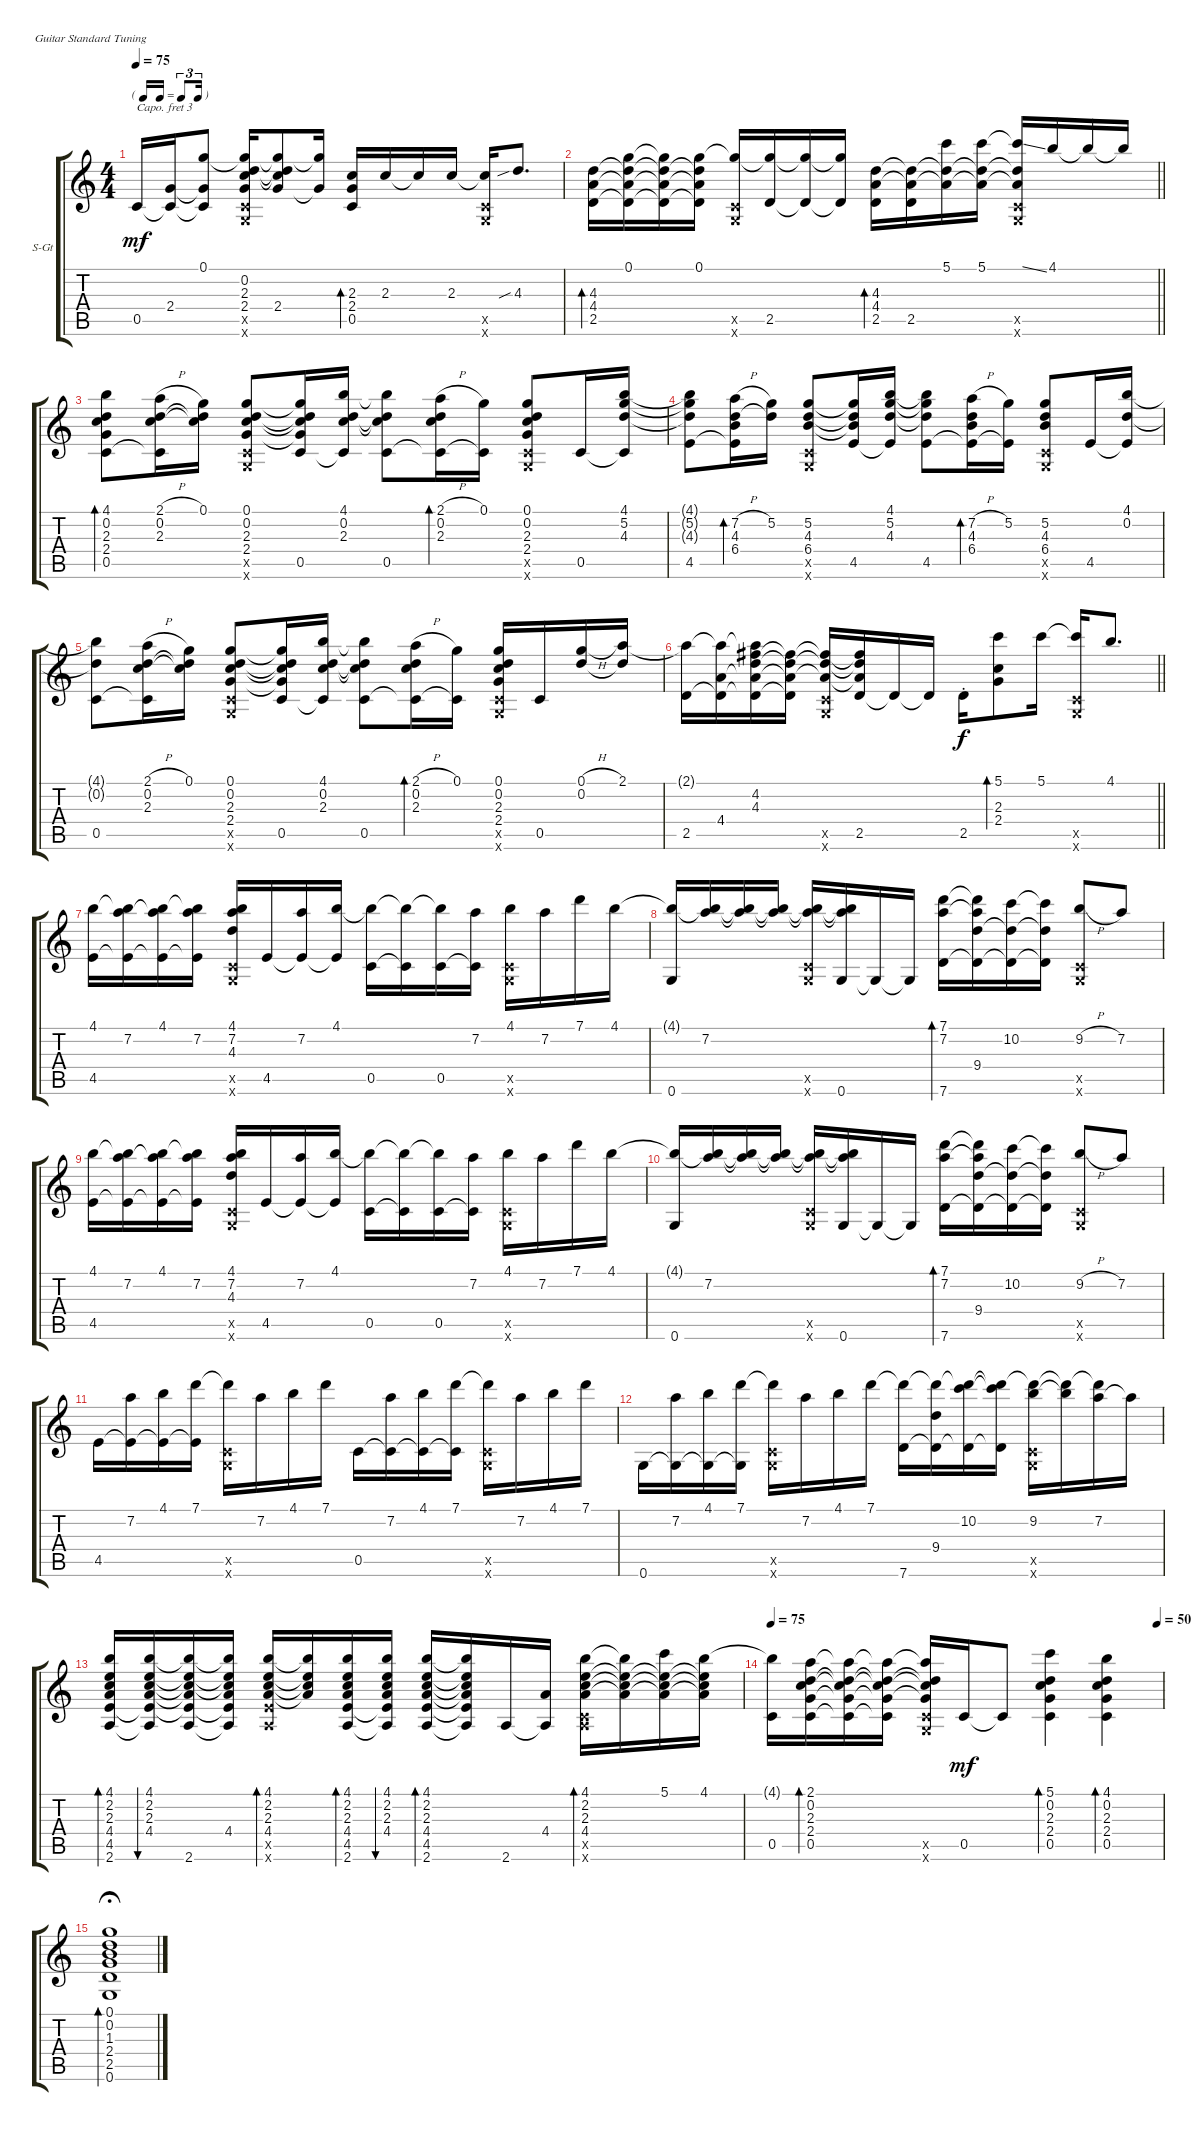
\defaultSystemsLayout 4
\bracketExtendMode groupsimilarinstruments
\firstSystemTrackNameOrientation horizontal
\otherSystemsTrackNameOrientation horizontal
\track ("Steel Guitar" "S-Gt") {instrument acousticguitarsteel}
\staff {score tabs}
\capo 3
\tuning (E4 B3 G3 D3 A2 E2)
\ts (4 4)
\tf triplet16th
\tempo 75
\clef g2
\ks c
0.5.16{dy mf} (2.4 0.5{t}).16 (0.1 2.4{t} 0.5{t}).8 (2.4 2.3 0.2 0.5{x} 0.6{x} 0.1{t}).16 (2.4 2.3{t} 0.2{t} 0.1{t}).8 (0.1{t} 2.4{t}).16 (0.5 2.4 2.3).16{bd 120} 2.3.16 2.3{t}.16 2.3.16 (0.6{x} 0.5{x} 2.3{t}).16 4.3{sib}.8{d} |
\barLineRight lightlight
(2.5 4.4 4.3).16{bd 60} (0.1 2.5{t} 4.4{t} 4.3{t}).16 (0.1{t} 2.5{t} 4.4{t} 4.3{t}).16 (0.1 2.5{t} 4.4{t} 4.3{t}).16 (0.6{x} 0.5{x} 0.1{t}).16 (2.5 0.1{t}).16 (2.5{t} 0.1{t}).16 (2.5{t} 0.1{t}).16 (4.3 4.4 2.5).16{bd 60} (4.3{t} 4.4{t} 2.5).16 (5.1 4.4{t} 4.3{t}).16 (5.1 4.4{t} 4.3{t}).16 (5.1{ss t} 0.5{x} 0.6{x} 4.4{t} 4.3{t}).16 4.1.16 4.1{t}.16 4.1{t}.16 |
(0.5 2.4 2.3 0.2 4.1).8{bd 108} (2.3 0.2 2.1{h} 0.5{t}).16 (0.1 2.3{t} 0.2{t}).16 (0.5{x} 0.6{x} 2.3 0.2 0.1 2.4).8 (0.5 0.1{t} 0.2{t} 2.3{t} 2.4{t}).16 (2.3 0.2 4.1 0.5{t}).16 (0.5 2.3{t} 0.2{t} 4.1{t}).8 (2.3 0.2 2.1{h} 0.5{t}).16{bd 104} (0.1 0.5{t}).16 (0.5{x} 0.6{x} 2.4 2.3 0.2 0.1).8 0.5.16 (4.1 5.2 0.5{t} 4.3).16 |
(4.1{t} 5.2{t} 4.3{t} 4.5).8 (4.3 7.2{h} 4.5{t} 6.4).16{bd 106} (4.3{t} 5.2).16 (0.5{x} 0.6{x} 4.3 5.2 6.4).8 (4.5 5.2{t} 4.3{t} 6.4{t}).16 (4.3 5.2 4.1 4.5{t}).16 (4.5 4.3{t} 5.2{t} 4.1{t}).8 (4.3 7.2{h} 4.5{t} 6.4).16{bd 105} (4.5{t} 5.2).16 (0.5{x} 0.6{x} 6.4 4.3 5.2).8 4.5.16 (4.5{t} 4.1 0.2).16 |
(0.5 0.2{t} 4.1{t}).8 (2.3 0.2 2.1{h} 0.5{t}).16 (0.1 2.3{t} 0.2{t}).16 (0.5{x} 0.6{x} 2.3 0.2 0.1 2.4).8 (0.5 0.1{t} 0.2{t} 2.3{t} 2.4{t}).16 (2.3 0.2 4.1 0.5{t}).16 (0.5 2.3{t} 0.2{t} 4.1{t}).8 (2.3 0.2 2.1{h} 0.5{t}).16{bd 104} (0.1 0.5{t}).16 (0.5{x} 0.6{x} 2.4 2.3 0.2 0.1).16 0.5.16 (0.1{h} 0.2).16 (2.1 0.2{t}).16 |
\barLineRight lightlight
(2.5 2.1{t}).16 (4.4 2.1{t} 2.5{t}).16 (4.3 4.2 2.1{t} 2.5{t} 4.4{t}).16 (2.5{t} 4.3{t} 4.2{t} 4.4{t}).16 (0.6{x} 0.5{x} 4.2{t} 4.3{t} 4.4{t}).16 (2.5 4.2{t} 4.3{t} 4.4{t}).16 2.5{t}.16 2.5{t}.16 2.5{st}.16{dy f} (2.4 2.3 5.1).8{bd 227} 5.1.16 (0.5{x} 0.6{x} 5.1{t}).16 4.1.8{d} |
(4.5 4.1).16 (7.2 4.5{t} 4.1{t}).16 (4.1 4.5{t} 7.2{t}).16 (7.2 4.5{t} 4.1{t}).16 (4.1 0.5{x} 0.6{x} 7.2 4.3).16 4.5.16 (7.2 4.5{t}).16 (4.1 4.5{t}).16 (0.5 4.1{t}).16 (0.5{t} 4.1{t}).16 (0.5 4.1{t}).16 (7.2 0.5{t}).16 (4.1 0.5{x} 0.6{x}).16 7.2.16 7.1.16 4.1.16 |
(0.6 4.1{t}).16 (7.2 4.1{t}).16 (7.2{t} 4.1{t}).16 (7.2{t} 4.1{t}).16 (0.5{x} 0.6{x} 7.2{t} 4.1{t}).16 (0.6 7.2{t} 4.1{t}).16 0.6{t}.16 0.6{t}.16 (7.6 7.1 7.2).16{bd 30} (9.4 7.2{t} 7.1{t} 7.6{t}).16 (10.2 9.4{t} 7.6{t}).16 (10.2{t} 7.6{t} 9.4{t}).16 (9.2{h} 0.5{x} 0.6{x}).8 7.2.8 |
(4.5 4.1).16 (7.2 4.5{t} 4.1{t}).16 (4.1 4.5{t} 7.2{t}).16 (7.2 4.5{t} 4.1{t}).16 (4.1 0.5{x} 0.6{x} 7.2 4.3).16 4.5.16 (7.2 4.5{t}).16 (4.1 4.5{t}).16 (0.5 4.1{t}).16 (0.5{t} 4.1{t}).16 (0.5 4.1{t}).16 (7.2 0.5{t}).16 (4.1 0.5{x} 0.6{x}).16 7.2.16 7.1.16 4.1.16 |
(0.6 4.1{t}).16 (7.2 4.1{t}).16 (7.2{t} 4.1{t}).16 (7.2{t} 4.1{t}).16 (0.5{x} 0.6{x} 7.2{t} 4.1{t}).16 (0.6 7.2{t} 4.1{t}).16 0.6{t}.16 0.6{t}.16 (7.6 7.1 7.2).16{bd 30} (9.4 7.2{t} 7.1{t} 7.6{t}).16 (10.2 9.4{t} 7.6{t}).16 (10.2{t} 7.6{t} 9.4{t}).16 (9.2{h} 0.5{x} 0.6{x}).8 7.2.8 |
4.5.16 (7.2 4.5{t}).16 (4.1 4.5{t}).16 (7.1 4.5{t}).16 (7.1{t} 0.6{x} 0.5{x}).16 7.2.16 4.1.16 7.1.16 0.5.16 (7.2 0.5{t}).16 (4.1 0.5{t}).16 (7.1 0.5{t}).16 (7.1{t} 0.5{x} 0.6{x}).16 7.2.16 4.1.16 7.1.16 |
0.6.16 (7.2 0.6{t}).16 (4.1 0.6{t}).16 (7.1 0.6{t}).16 (7.1{t} 0.6{x} 0.5{x}).16 7.2.16 4.1.16 7.1.16 (7.1{t} 7.6).16 (9.4 7.6{t} 7.1{t}).16 (10.2 7.6{t} 7.1{t}).16 (10.2{t} 7.6{t} 7.1{t}).16 (9.2 0.5{x} 0.6{x} 7.1{t}).16 (9.2{t} 7.1{t}).16 (7.2 7.1{t}).16 7.2{t}.16 |
(2.6 4.5 4.4 2.3 2.2 4.1).16{bd 67} (4.1 2.2 2.3 4.4 4.5{t} 2.6{t}).16{bu 45} (2.6 4.5{t} 4.4{t} 2.3{t} 2.2{t} 4.1{t}).16 (4.4 4.1{t} 2.2{t} 2.3{t} 4.5{t} 2.6{t}).16 (2.6{x} 4.5{x} 4.4 2.3 2.2 4.1).16{bd 46} (4.4{t} 2.3{t} 2.2{t} 4.1{t}).16 (2.6 4.5 4.4 2.3 2.2 4.1).16{bd 45} (4.1 2.2 2.3 4.4 4.5{t} 2.6{t}).16{bu 45} (2.6 4.5 4.4 2.3 2.2 4.1).16{bd 45} (4.1{t} 2.2{t} 2.3{t} 4.4{t} 4.5{t} 2.6{t}).16 2.6.16 (4.4 2.6{t}).16 (2.6{x} 0.5{x} 4.4 2.3 2.2 4.1).16{bd 45} (4.1{t} 2.2{t} 2.3{t} 4.4{t}).16 (5.1 2.2{t} 2.3{t} 4.4{t}).16 (4.1 2.2{t} 2.3{t} 4.4{t}).16 |
\tempo 75
\tempo (50 0.9875)
(0.5 4.1{t}).16 (0.5 2.4 2.3 0.2 2.1).16{bd 45} (2.1{t} 0.2{t} 2.3{t} 2.4{t} 0.5{t}).16 (2.1{t} 0.2{t} 2.3{t} 2.4{t} 0.5{t}).16 (0.5{x} 2.4{t} 2.3{t} 0.2{t} 2.1{t} 0.6{x}).16 0.5.16{dy mf} 0.5{t}.8 (0.5 2.4 2.3 0.2 5.1).4{bd 220} (0.5 2.4 2.3 0.2 4.1).4{bd 220} |
(0.6 2.5 2.4 1.3 0.2 0.1).1{bd 219 fermata (medium 0.5)}
